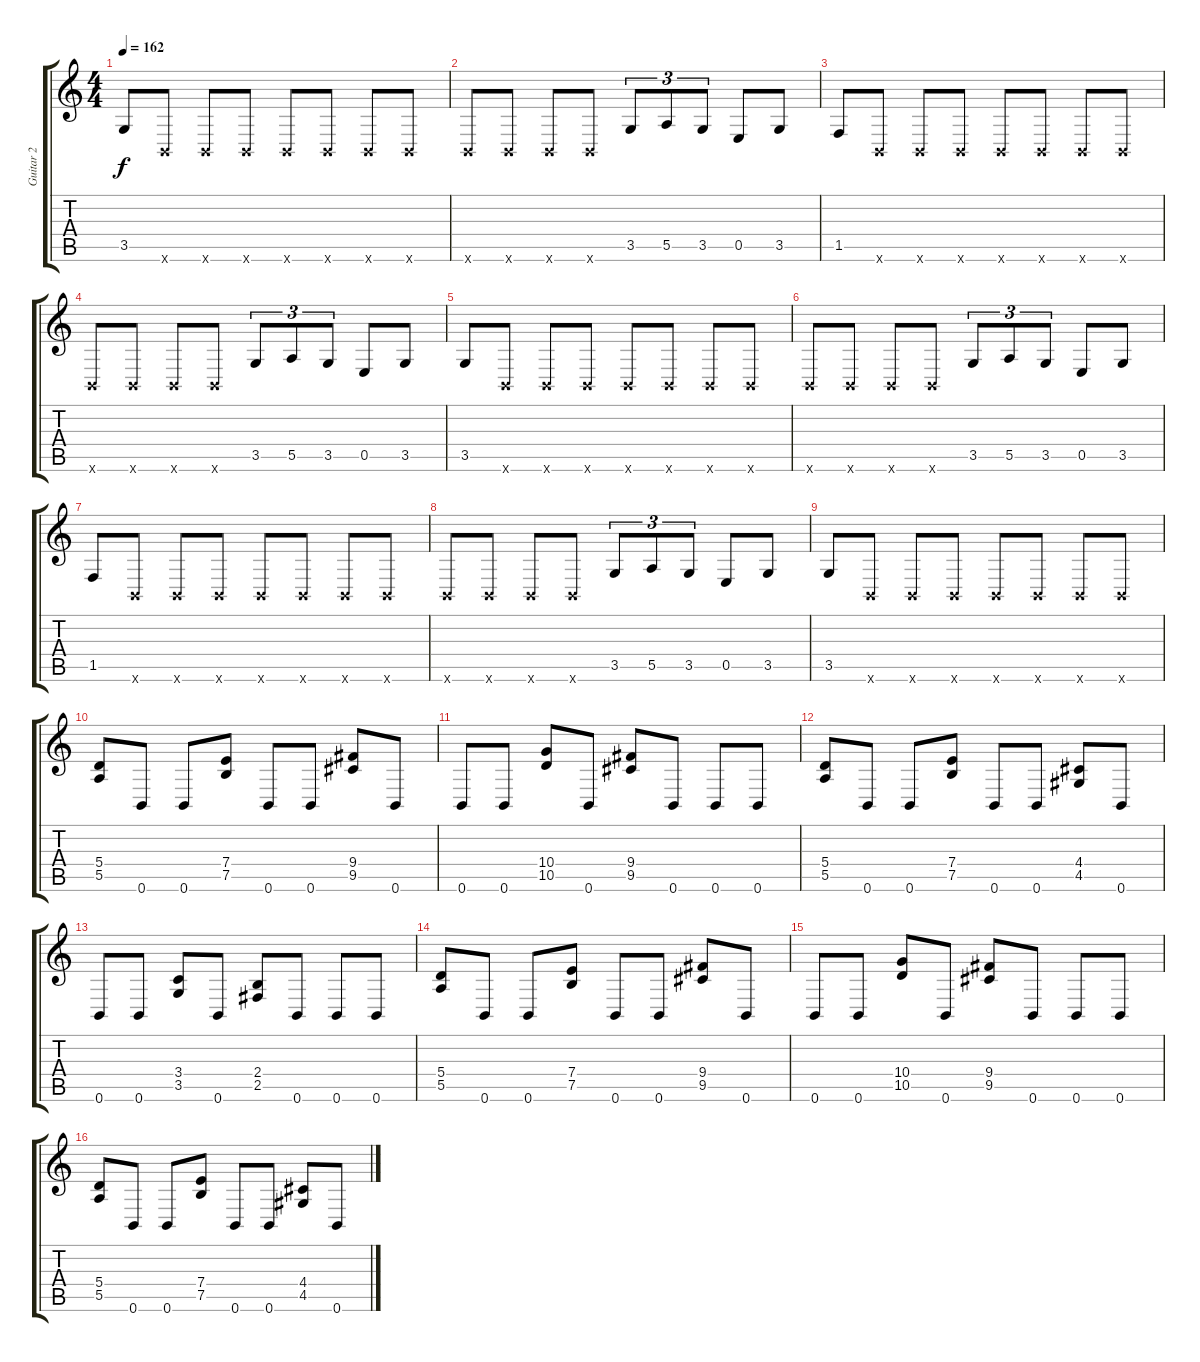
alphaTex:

\track ("Guitar 2" "Guitar 2") {instrument distortionguitar}
\staff {score tabs}
\tuning (B3 G3 D3 A2 E2 B1) {hide}
\ts (4 4)
\tempo 162
\clef g2
\ks c
3.5.8{dy f} 0.6{x}.8 0.6{x}.8 0.6{x}.8 0.6{x}.8 0.6{x}.8 0.6{x}.8 0.6{x}.8 |
0.6{x}.8 0.6{x}.8 0.6{x}.8 0.6{x}.8 3.5.8{tu (3 2)} 5.5.8{tu (3 2)} 3.5.8{tu (3 2)} 0.5.8 3.5.8 |
1.5.8 0.6{x}.8 0.6{x}.8 0.6{x}.8 0.6{x}.8 0.6{x}.8 0.6{x}.8 0.6{x}.8 |
0.6{x}.8 0.6{x}.8 0.6{x}.8 0.6{x}.8 3.5.8{tu (3 2)} 5.5.8{tu (3 2)} 3.5.8{tu (3 2)} 0.5.8 3.5.8 |
3.5.8 0.6{x}.8 0.6{x}.8 0.6{x}.8 0.6{x}.8 0.6{x}.8 0.6{x}.8 0.6{x}.8 |
0.6{x}.8 0.6{x}.8 0.6{x}.8 0.6{x}.8 3.5.8{tu (3 2)} 5.5.8{tu (3 2)} 3.5.8{tu (3 2)} 0.5.8 3.5.8 |
1.5.8 0.6{x}.8 0.6{x}.8 0.6{x}.8 0.6{x}.8 0.6{x}.8 0.6{x}.8 0.6{x}.8 |
0.6{x}.8 0.6{x}.8 0.6{x}.8 0.6{x}.8 3.5.8{tu (3 2)} 5.5.8{tu (3 2)} 3.5.8{tu (3 2)} 0.5.8 3.5.8 |
3.5.8 0.6{x}.8 0.6{x}.8 0.6{x}.8 0.6{x}.8 0.6{x}.8 0.6{x}.8 0.6{x}.8 |
(5.4 5.5).8 0.6.8 0.6.8 (7.4 7.5).8 0.6.8 0.6.8 (9.4 9.5).8 0.6.8 |
0.6.8 0.6.8 (10.4 10.5).8 0.6.8 (9.4 9.5).8 0.6.8 0.6.8 0.6.8 |
(5.4 5.5).8 0.6.8 0.6.8 (7.4 7.5).8 0.6.8 0.6.8 (4.4 4.5).8 0.6.8 |
0.6.8 0.6.8 (3.4 3.5).8 0.6.8 (2.4 2.5).8 0.6.8 0.6.8 0.6.8 |
(5.4 5.5).8 0.6.8 0.6.8 (7.4 7.5).8 0.6.8 0.6.8 (9.4 9.5).8 0.6.8 |
0.6.8 0.6.8 (10.4 10.5).8 0.6.8 (9.4 9.5).8 0.6.8 0.6.8 0.6.8 |
(5.4 5.5).8 0.6.8 0.6.8 (7.4 7.5).8 0.6.8 0.6.8 (4.4 4.5).8 0.6.8
